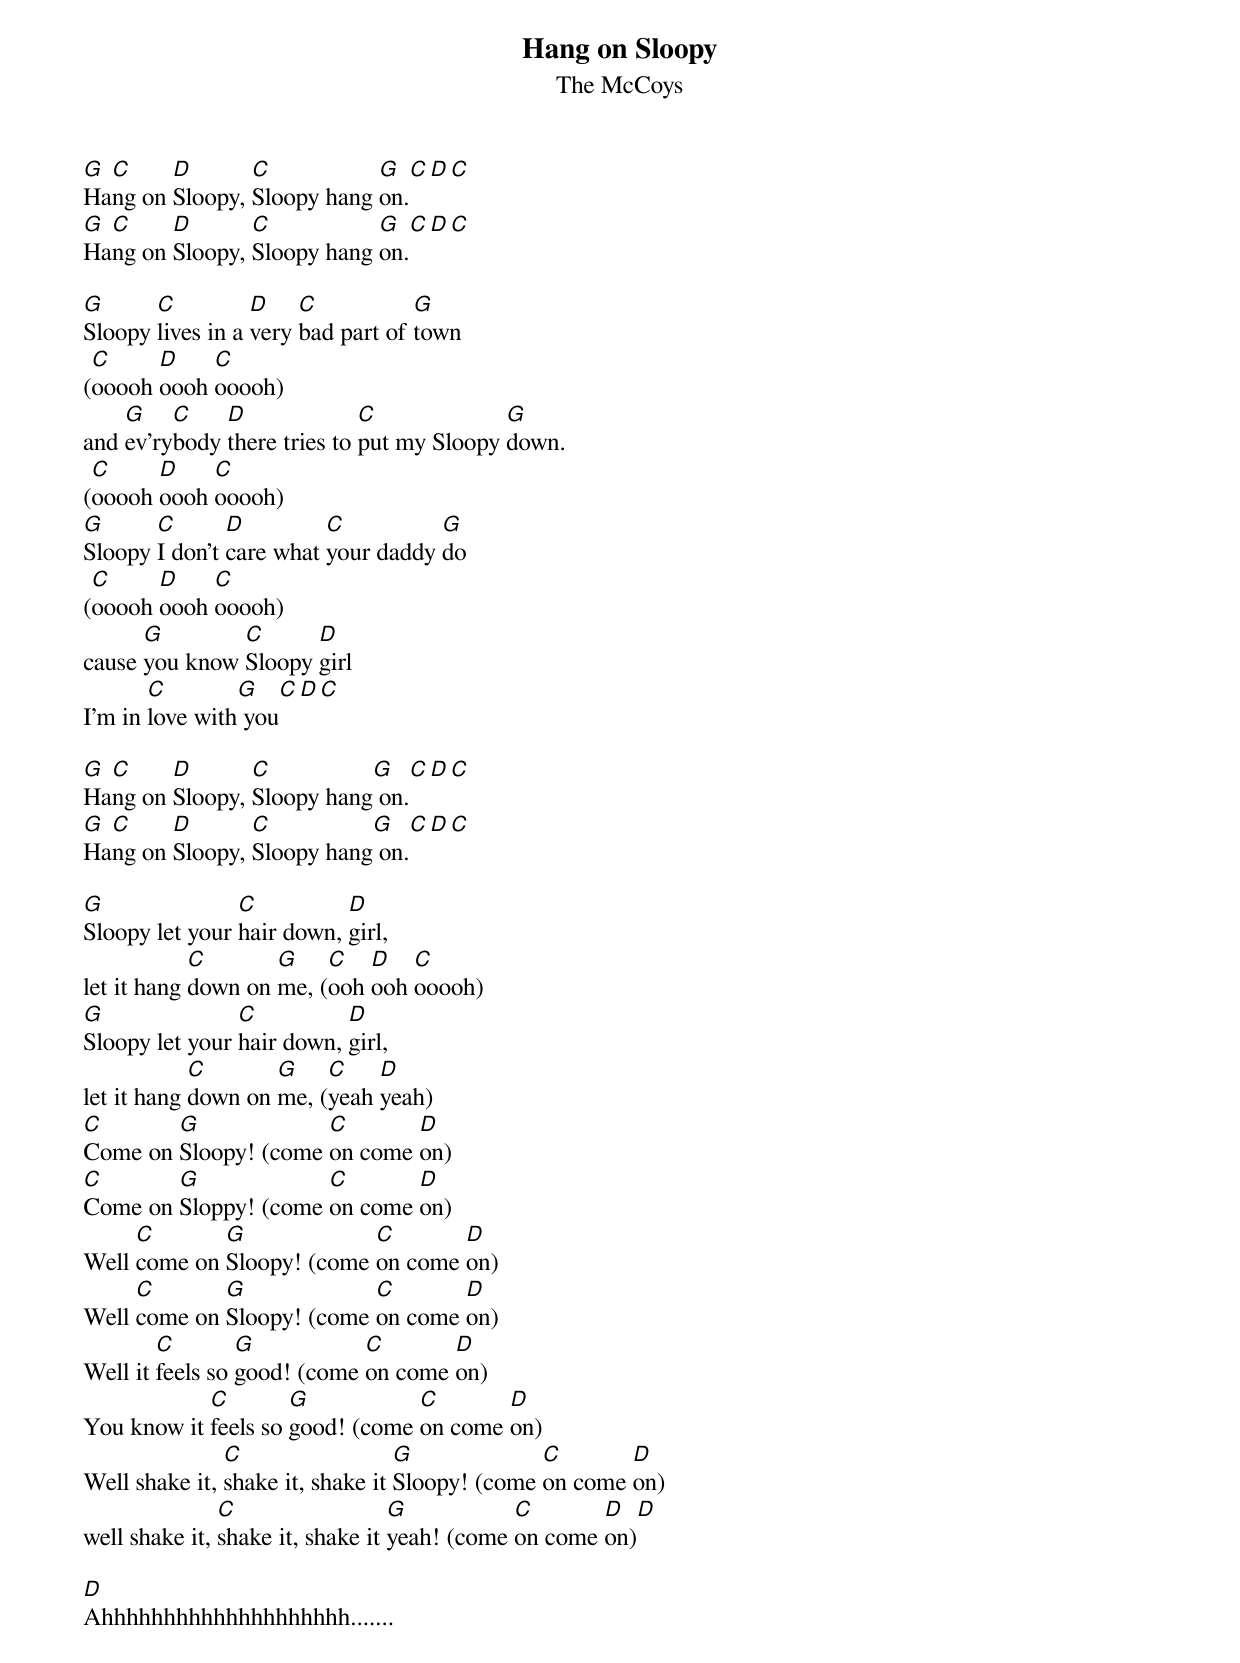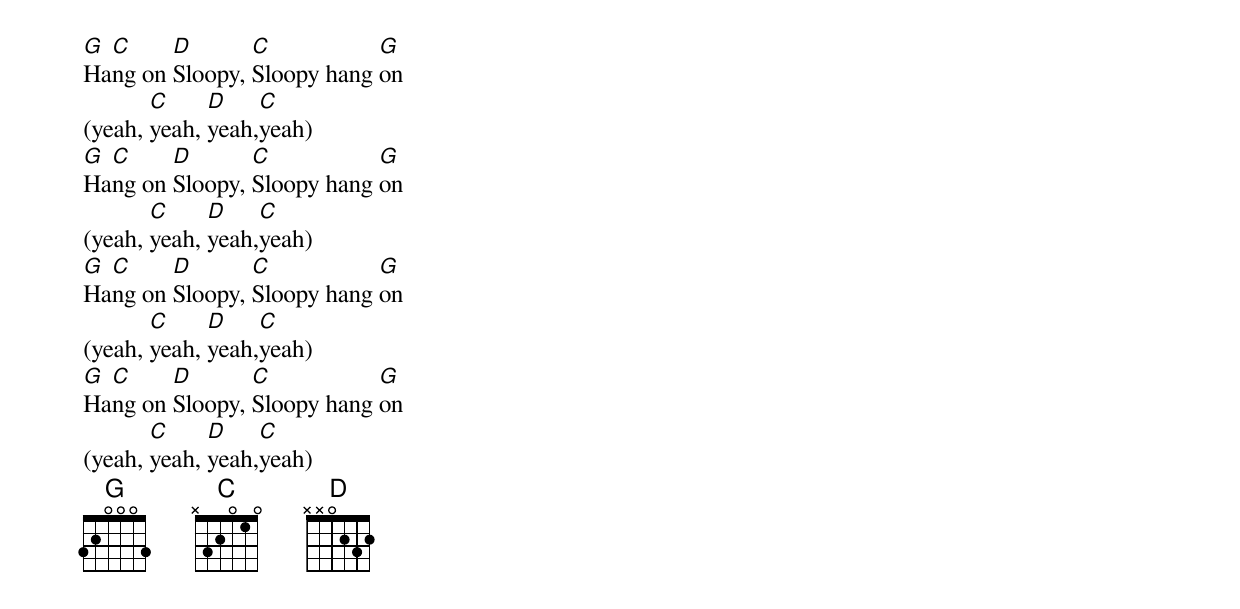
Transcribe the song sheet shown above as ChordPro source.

{t: Hang on Sloopy}
{st:The McCoys}

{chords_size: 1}
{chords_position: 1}
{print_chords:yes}
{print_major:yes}
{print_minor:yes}
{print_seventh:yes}
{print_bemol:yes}
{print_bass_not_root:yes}
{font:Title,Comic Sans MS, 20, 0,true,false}
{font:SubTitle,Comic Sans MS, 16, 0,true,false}
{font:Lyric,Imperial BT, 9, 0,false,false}
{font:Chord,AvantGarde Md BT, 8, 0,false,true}
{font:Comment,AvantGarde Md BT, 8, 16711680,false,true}
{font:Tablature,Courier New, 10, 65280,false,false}
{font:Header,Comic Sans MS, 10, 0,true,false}
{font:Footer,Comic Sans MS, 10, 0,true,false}
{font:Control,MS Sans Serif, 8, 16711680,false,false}
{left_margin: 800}
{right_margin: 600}
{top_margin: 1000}
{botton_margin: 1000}
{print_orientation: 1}




[G]Ha[C]ng on [D]Sloopy, [C]Sloopy hang [G]on.[C][D][C]
[G]Ha[C]ng on [D]Sloopy, [C]Sloopy hang [G]on.[C][D][C]

[G]Sloopy [C]lives in a [D]very [C]bad part of [G]town
([C]ooooh [D]oooh [C]ooooh)
and [G]ev'ry[C]body [D]there tries to [C]put my Sloopy [G]down.
([C]ooooh [D]oooh [C]ooooh)
[G]Sloopy [C]I don't [D]care what [C]your daddy [G]do
([C]ooooh [D]oooh [C]ooooh)
cause [G]you know [C]Sloopy [D]girl
I'm in [C]love with[G] you[C][D][C]

[G]Ha[C]ng on [D]Sloopy, [C]Sloopy hang[G] on.[C][D][C]
[G]Ha[C]ng on [D]Sloopy, [C]Sloopy hang[G] on.[C][D][C]

[G]Sloopy let your [C]hair down, [D]girl,
let it hang [C]down on [G]me, ([C]ooh [D]ooh [C]ooooh)
[G]Sloopy let your [C]hair down, [D]girl,
let it hang [C]down on [G]me, ([C]yeah [D]yeah)
[C]Come on [G]Sloopy! (come [C]on come [D]on)
[C]Come on [G]Sloppy! (come [C]on come [D]on)
Well [C]come on [G]Sloopy! (come [C]on come [D]on)
Well [C]come on [G]Sloopy! (come [C]on come [D]on)
Well it [C]feels so [G]good! (come [C]on come [D]on)
You know it [C]feels so [G]good! (come [C]on come [D]on)
Well shake it, [C]shake it, shake it [G]Sloopy! (come [C]on come [D]on)
well shake it, [C]shake it, shake it [G]yeah! (come [C]on come [D]on)[D]

[D]Ahhhhhhhhhhhhhhhhhhhh.......
{new_page}

[G]Ha[C]ng on [D]Sloopy, [C]Sloopy hang [G]on
(yeah, [C]yeah, [D]yeah,[C]yeah)
[G]Ha[C]ng on [D]Sloopy, [C]Sloopy hang [G]on
(yeah, [C]yeah, [D]yeah,[C]yeah)
[G]Ha[C]ng on [D]Sloopy, [C]Sloopy hang [G]on
(yeah, [C]yeah, [D]yeah,[C]yeah)
[G]Ha[C]ng on [D]Sloopy, [C]Sloopy hang [G]on
(yeah, [C]yeah, [D]yeah,[C]yeah)
